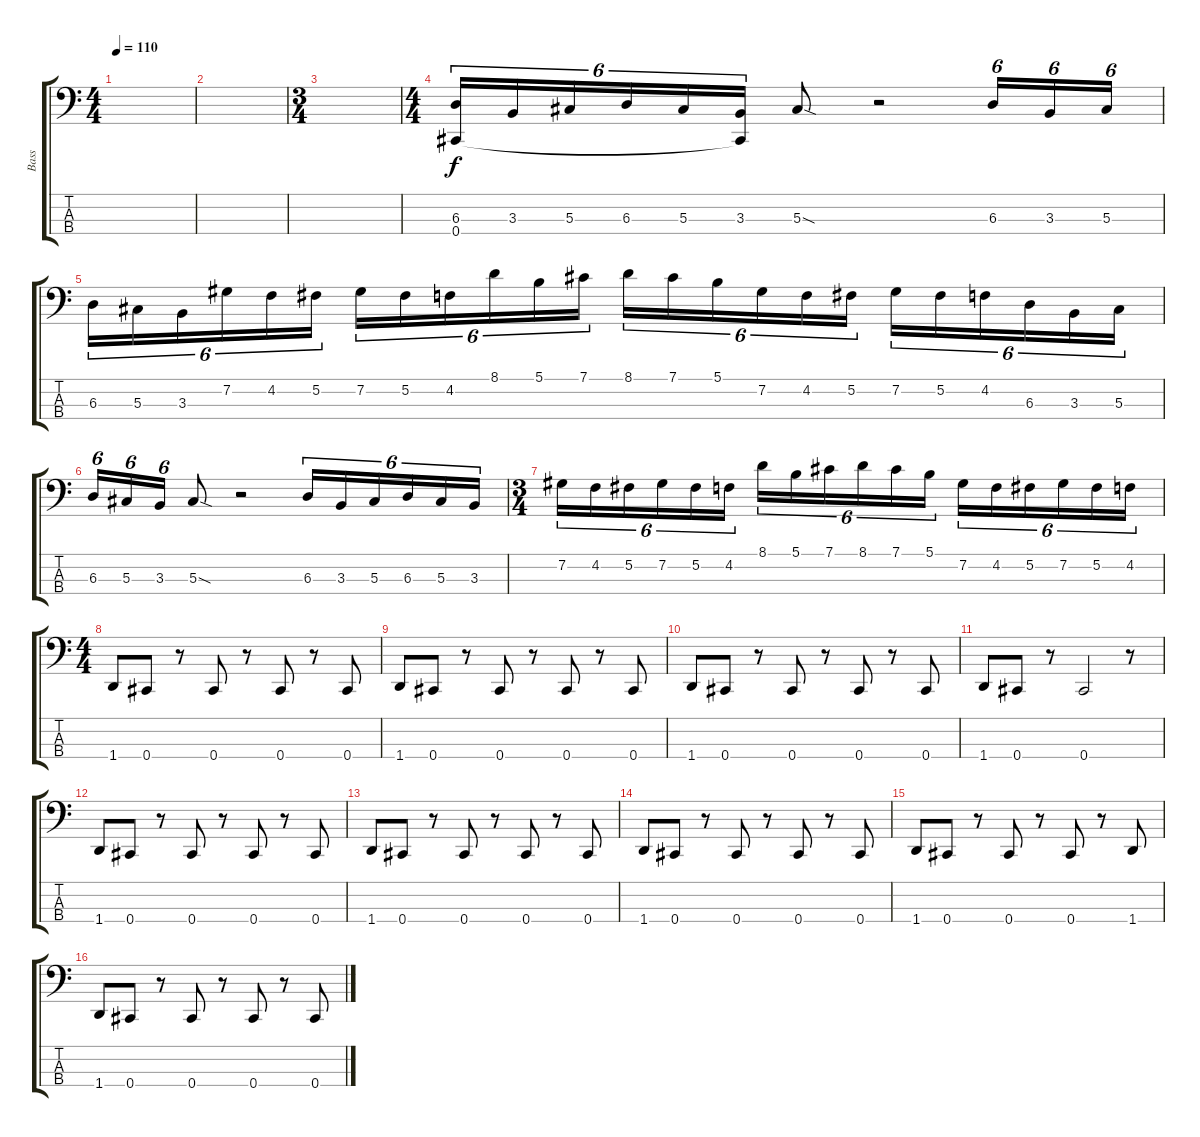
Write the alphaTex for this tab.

\track ("Bass" "Bass") {instrument fretlessbass}
\staff {score tabs}
\tuning (Gb2 Db2 Ab1 Db1) {hide}
\ts (4 4)
\tempo 110
\clef f4
\ks c
|
|
\ts (3 4)
|
\ts (4 4)
(6.3 0.4).16{tu (6 4)} 3.3.16{tu (6 4)} 5.3.16{tu (6 4)} 6.3.16{tu (6 4)} 5.3.16{tu (6 4)} (3.3 0.4{t}).16{tu (6 4)} 5.3{sod}.8 r.2 6.3.16{tu (6 4)} 3.3.16{tu (6 4)} 5.3.16{tu (6 4)} |
6.3.16{tu (6 4)} 5.3.16{tu (6 4)} 3.3.16{tu (6 4)} 7.2.16{tu (6 4)} 4.2.16{tu (6 4)} 5.2.16{tu (6 4)} 7.2.16{tu (6 4)} 5.2.16{tu (6 4)} 4.2.16{tu (6 4)} 8.1.16{tu (6 4)} 5.1.16{tu (6 4)} 7.1.16{tu (6 4)} 8.1.16{tu (6 4)} 7.1.16{tu (6 4)} 5.1.16{tu (6 4)} 7.2.16{tu (6 4)} 4.2.16{tu (6 4)} 5.2.16{tu (6 4)} 7.2.16{tu (6 4)} 5.2.16{tu (6 4)} 4.2.16{tu (6 4)} 6.3.16{tu (6 4)} 3.3.16{tu (6 4)} 5.3.16{tu (6 4)} |
6.3.16{tu (6 4)} 5.3.16{tu (6 4)} 3.3.16{tu (6 4)} 5.3{sod}.8 r.2 6.3.16{tu (6 4)} 3.3.16{tu (6 4)} 5.3.16{tu (6 4)} 6.3.16{tu (6 4)} 5.3.16{tu (6 4)} 3.3.16{tu (6 4)} |
\ts (3 4)
7.2.16{tu (6 4)} 4.2.16{tu (6 4)} 5.2.16{tu (6 4)} 7.2.16{tu (6 4)} 5.2.16{tu (6 4)} 4.2.16{tu (6 4)} 8.1.16{tu (6 4)} 5.1.16{tu (6 4)} 7.1.16{tu (6 4)} 8.1.16{tu (6 4)} 7.1.16{tu (6 4)} 5.1.16{tu (6 4)} 7.2.16{tu (6 4)} 4.2.16{tu (6 4)} 5.2.16{tu (6 4)} 7.2.16{tu (6 4)} 5.2.16{tu (6 4)} 4.2.16{tu (6 4)} |
\ts (4 4)
1.4.8 0.4.8 r.8 0.4.8 r.8 0.4.8 r.8 0.4.8 |
1.4.8 0.4.8 r.8 0.4.8 r.8 0.4.8 r.8 0.4.8 |
1.4.8 0.4.8 r.8 0.4.8 r.8 0.4.8 r.8 0.4.8 |
1.4.8 0.4.8 r.8 0.4.2 r.8 |
1.4.8 0.4.8 r.8 0.4.8 r.8 0.4.8 r.8 0.4.8 |
1.4.8 0.4.8 r.8 0.4.8 r.8 0.4.8 r.8 0.4.8 |
1.4.8 0.4.8 r.8 0.4.8 r.8 0.4.8 r.8 0.4.8 |
1.4.8 0.4.8 r.8 0.4.8 r.8 0.4.8 r.8 1.4.8 |
1.4.8 0.4.8 r.8 0.4.8 r.8 0.4.8 r.8 0.4.8
